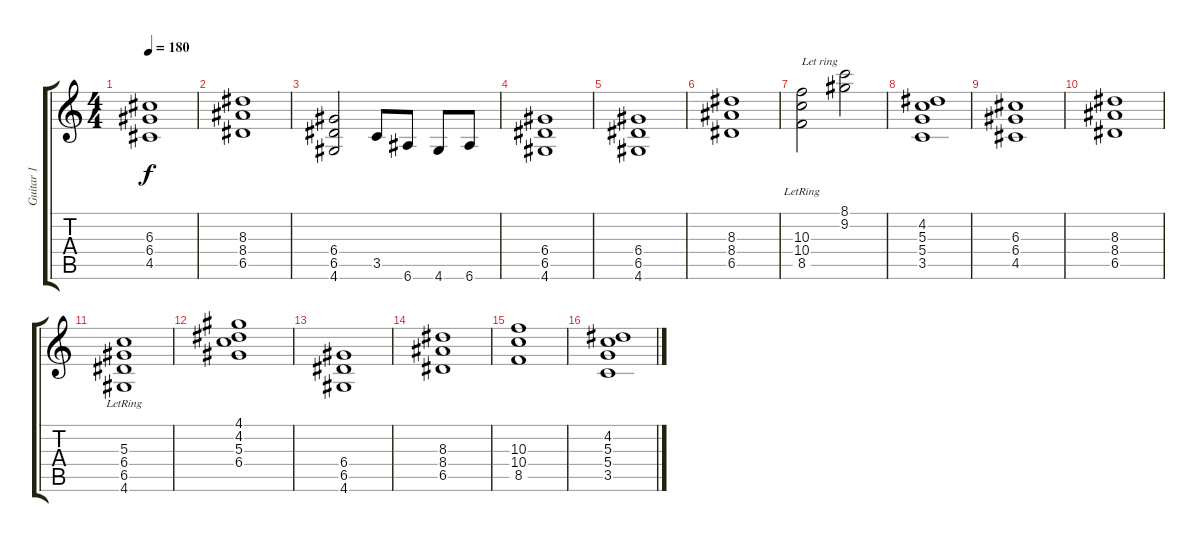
\track ("Guitar 1" "Guitar 1") {instrument distortionguitar}
\staff {score tabs}
\tuning (E4 B3 G3 D3 A2 E2) {hide}
\ts (4 4)
\tempo 180
\clef g2
\ks c
(6.3 6.4 4.5).1{dy f} |
(8.3 8.4 6.5).1 |
(6.4 6.5 4.6).2 3.5.8 6.6.8 4.6.8 6.6.8 |
(6.4 6.5 4.6).1 |
(6.4 6.5 4.6).1 |
(8.3 8.4 6.5).1 |
(10.3{lr} 10.4{lr} 8.5{lr}).2{txt "Let ring"} (8.1 9.2).2 |
(4.2 5.3 5.4 3.5).1 |
(6.3 6.4 4.5).1 |
(8.3 8.4 6.5).1 |
(5.3 6.4 6.5{lr} 4.6{lr}).1 |
(4.1 4.2 5.3 6.4).1 |
(6.4 6.5 4.6).1 |
(8.3 8.4 6.5).1 |
(10.3 10.4 8.5).1 |
(4.2 5.3 5.4 3.5).1
